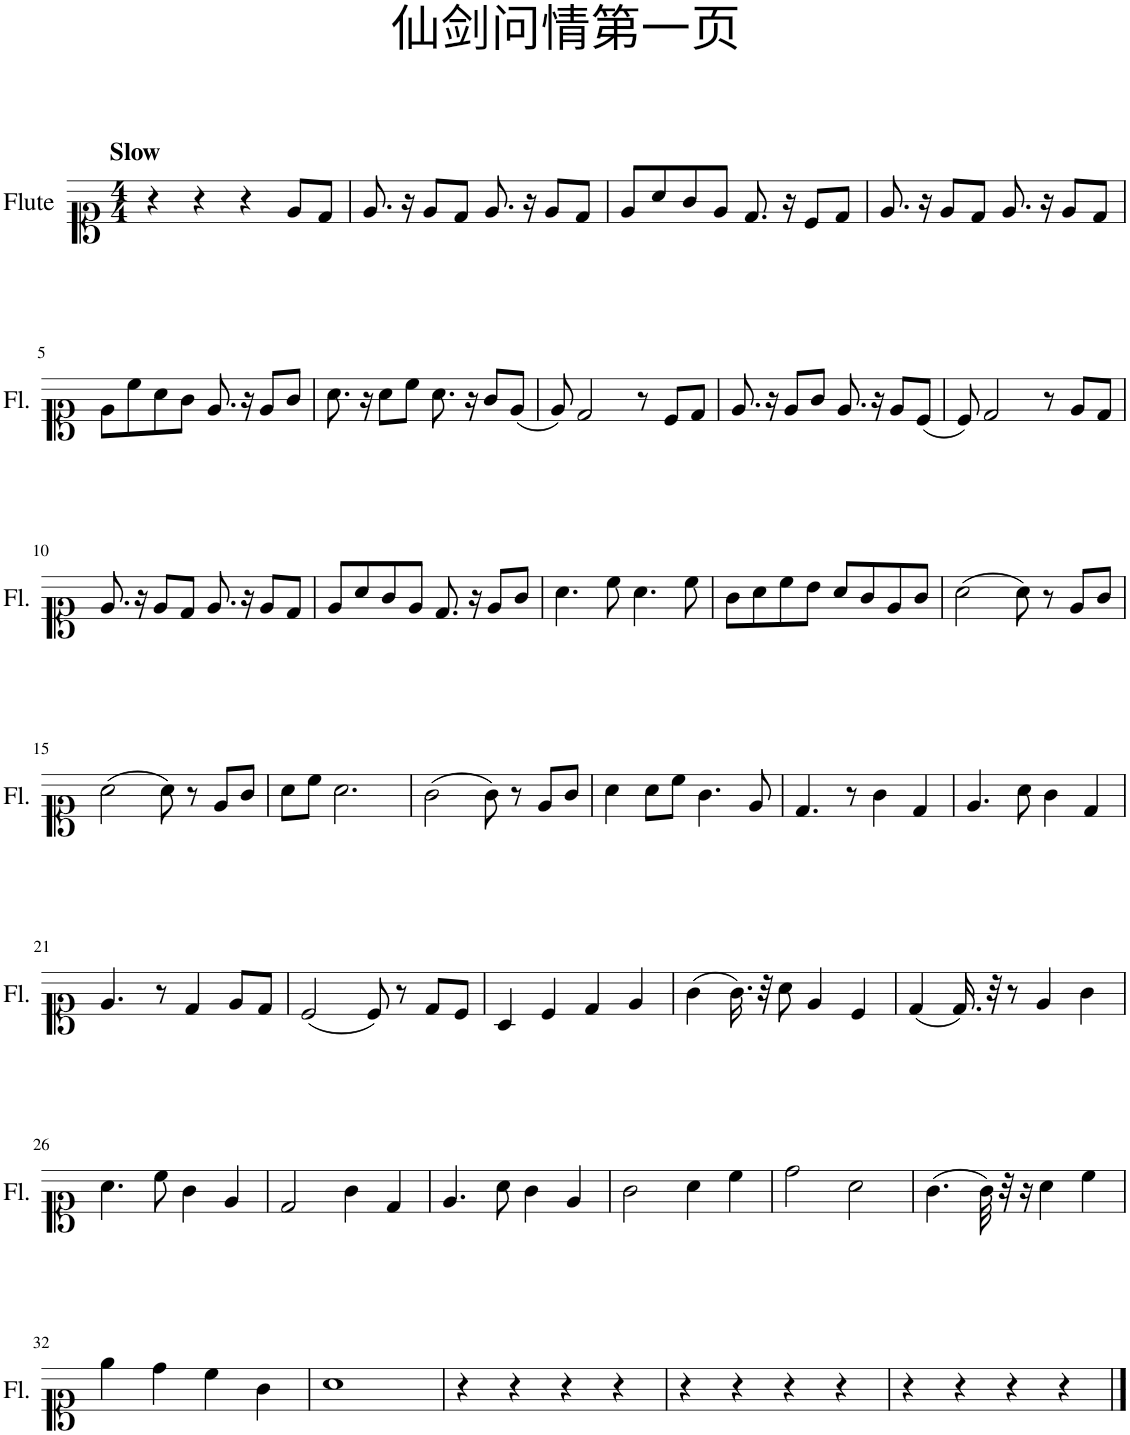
**kern
*part1
*staff1
*I"Flute
*I'Fl.
*clefC1
*k[]
*M4/4
=1
!LO:TX:a:B:t=Slow
4r
4r
4r
8e/L
8d/J
=2
8.e/
16r
8e/L
8d/J
8.e/
16r
8e/L
8d/J
=3
8e/L
8a/
8g/
8e/J
8.d/
16r
8c/L
8d/J
=4
8.e/
16r
8e/L
8d/J
8.e/
16r
8e/L
8d/J
!!LO:LB:g=z
=5
8e\L
8cc\
8a\
8g\J
8.e/
16r
8e/L
8g/J
=6
8.a\
16r
8a\L
8cc\J
8.a\
16r
8g/L
(8e/J
=7
8e/)
2d/
8r
8c/L
8d/J
=8
8.e/
16r
8e/L
8g/J
8.e/
16r
8e/L
(8c/J
=9
8c/)
2d/
8r
8e/L
8d/J
!!LO:LB:g=z
=10
8.e/
16r
8e/L
8d/J
8.e/
16r
8e/L
8d/J
=11
8e/L
8a/
8g/
8e/J
8.d/
16r
8e/L
8g/J
=12
4.a\
8cc\
4.a\
8cc\
=13
8g\L
8a\
8cc\
8b\J
8a/L
8g/
8e/
8g/J
=14
(2a\
8a\)
8r
8e/L
8g/J
!!LO:LB:g=z
=15
(2a\
8a\)
8r
8e/L
8g/J
=16
8a\L
8cc\J
2.a\
=17
(2g\
8g\)
8r
8e/L
8g/J
=18
4a\
8a\L
8cc\J
4.g\
8e/
=19
4.d/
8r
4g\
4d/
=20
4.e/
8a\
4g\
4d/
!!LO:LB:g=z
=21
4.e/
8r
4d/
8e/L
8d/J
=22
(2c/
8c/)
8r
8d/L
8c/J
=23
4A/
4c/
4d/
4e/
=24
(4g\
16.g\)
32r
8a\
4e/
4c/
=25
(4d/
16.d/)
32r
8r
4e/
4g\
!!LO:LB:g=z
=26
4.a\
8cc\
4g\
4e/
=27
2d/
4g\
4d/
=28
4.e/
8a\
4g\
4e/
=29
2g\
4a\
4cc\
=30
2dd\
2a\
=31
(4.g\
32g\)
32r
16r
4a\
4cc\
!!LO:LB:g=z
=32
4ee\
4dd\
4cc\
4g\
=33
1a
=34
4r
4r
4r
4r
=35
4r
4r
4r
4r
=36
4r
4r
4r
4r
==
*-
